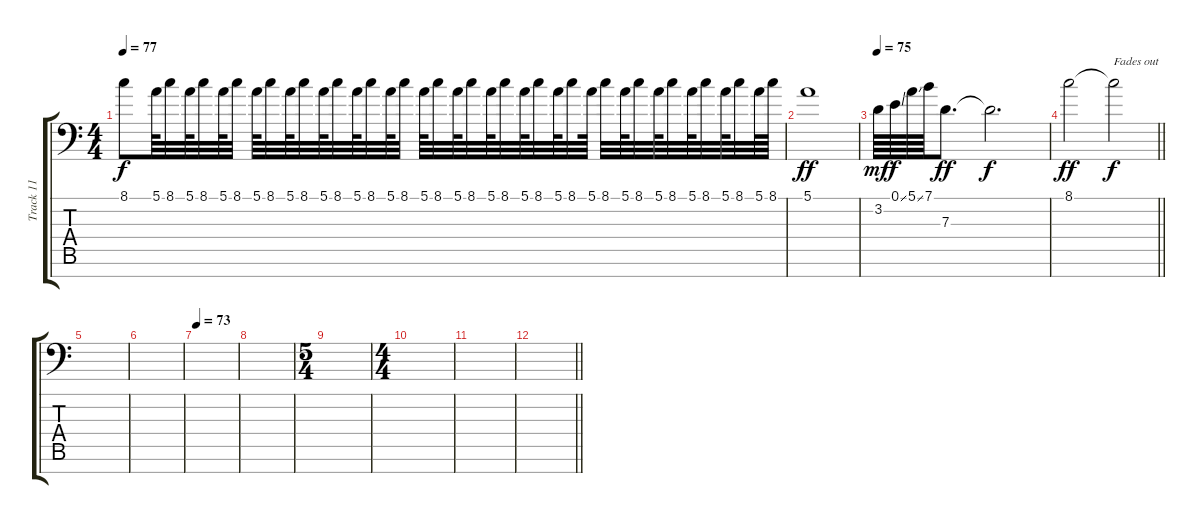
\track ("Track 11" "Track 11") {instrument lead2sawtooth}
\staff {score tabs}
\tuning (E4 B3 G3 D3 A2 E2 C-1) {hide}
\ts (4 4)
\tempo 77
\clef f4
\ks c
8.1{t}.8{dy f} 5.1.64 8.1.32 5.1.64 8.1.32 5.1.64 8.1.32 5.1.64 8.1.32 5.1.64 8.1.32 5.1.64 8.1.32 5.1.64 8.1.32 5.1.64 8.1.32 5.1.64 8.1.32 5.1.64 8.1.32 5.1.64 8.1.32 5.1.64 8.1.32 5.1.64 8.1.32 5.1.64 8.1.32 5.1.64 8.1.32 5.1.64 8.1.32 5.1.64 8.1.32 5.1.64 8.1.32 5.1.64 8.1.64 |
5.1.1{dy ff volume 0} |
\tempo 75
3.2.64{dy mf volume 10} 0.1{ss}.64{dy f} 5.1{ss}.64 7.1.64 7.3.8{d dy ff} 7.3{t}.2{d dy f} |
\barLineRight lightlight
8.1.2{dy ff} 8.1{t}.2{txt "Fades out" dy f volume 0} |
|
|
\tempo 73
|
|
\ts (5 4)
|
\ts (4 4)
|
|
\barLineRight lightlight
